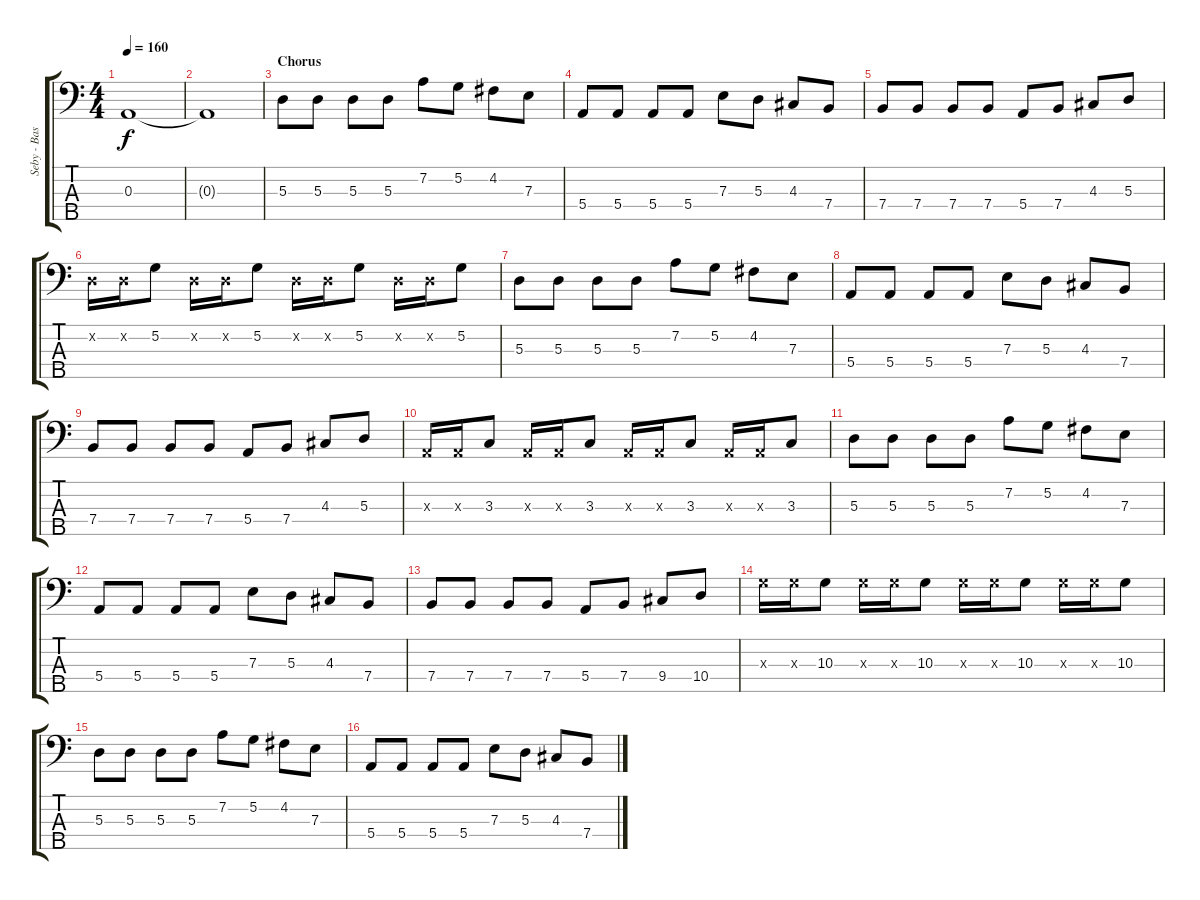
\track ("Seby - Bass" "Seby - Bas") {instrument electricbasspick}
\staff {score tabs}
\tuning (G2 D2 A1 E1 B0) {hide}
\ts (4 4)
\tempo 160
\clef f4
\ks c
0.3.1{dy f} |
0.3{t}.1 |
\section ("" "Chorus")
5.3.8 5.3.8 5.3.8 5.3.8 7.2.8 5.2.8 4.2.8 7.3.8 |
5.4.8 5.4.8 5.4.8 5.4.8 7.3.8 5.3.8 4.3.8 7.4.8 |
7.4.8 7.4.8 7.4.8 7.4.8 5.4.8 7.4.8 4.3.8 5.3.8 |
0.2{x}.16 0.2{x}.16 5.2.8 0.2{x}.16 0.2{x}.16 5.2.8 0.2{x}.16 0.2{x}.16 5.2.8 0.2{x}.16 0.2{x}.16 5.2.8 |
5.3.8 5.3.8 5.3.8 5.3.8 7.2.8 5.2.8 4.2.8 7.3.8 |
5.4.8 5.4.8 5.4.8 5.4.8 7.3.8 5.3.8 4.3.8 7.4.8 |
7.4.8 7.4.8 7.4.8 7.4.8 5.4.8 7.4.8 4.3.8 5.3.8 |
0.3{x}.16 0.3{x}.16 3.3.8 0.3{x}.16 0.3{x}.16 3.3.8 0.3{x}.16 0.3{x}.16 3.3.8 0.3{x}.16 0.3{x}.16 3.3.8 |
5.3.8 5.3.8 5.3.8 5.3.8 7.2.8 5.2.8 4.2.8 7.3.8 |
5.4.8 5.4.8 5.4.8 5.4.8 7.3.8 5.3.8 4.3.8 7.4.8 |
7.4.8 7.4.8 7.4.8 7.4.8 5.4.8 7.4.8 9.4.8 10.4.8 |
10.3{x}.16 10.3{x}.16 10.3.8 10.3{x}.16 10.3{x}.16 10.3.8 10.3{x}.16 10.3{x}.16 10.3.8 10.3{x}.16 10.3{x}.16 10.3.8 |
5.3.8 5.3.8 5.3.8 5.3.8 7.2.8 5.2.8 4.2.8 7.3.8 |
5.4.8 5.4.8 5.4.8 5.4.8 7.3.8 5.3.8 4.3.8 7.4.8
